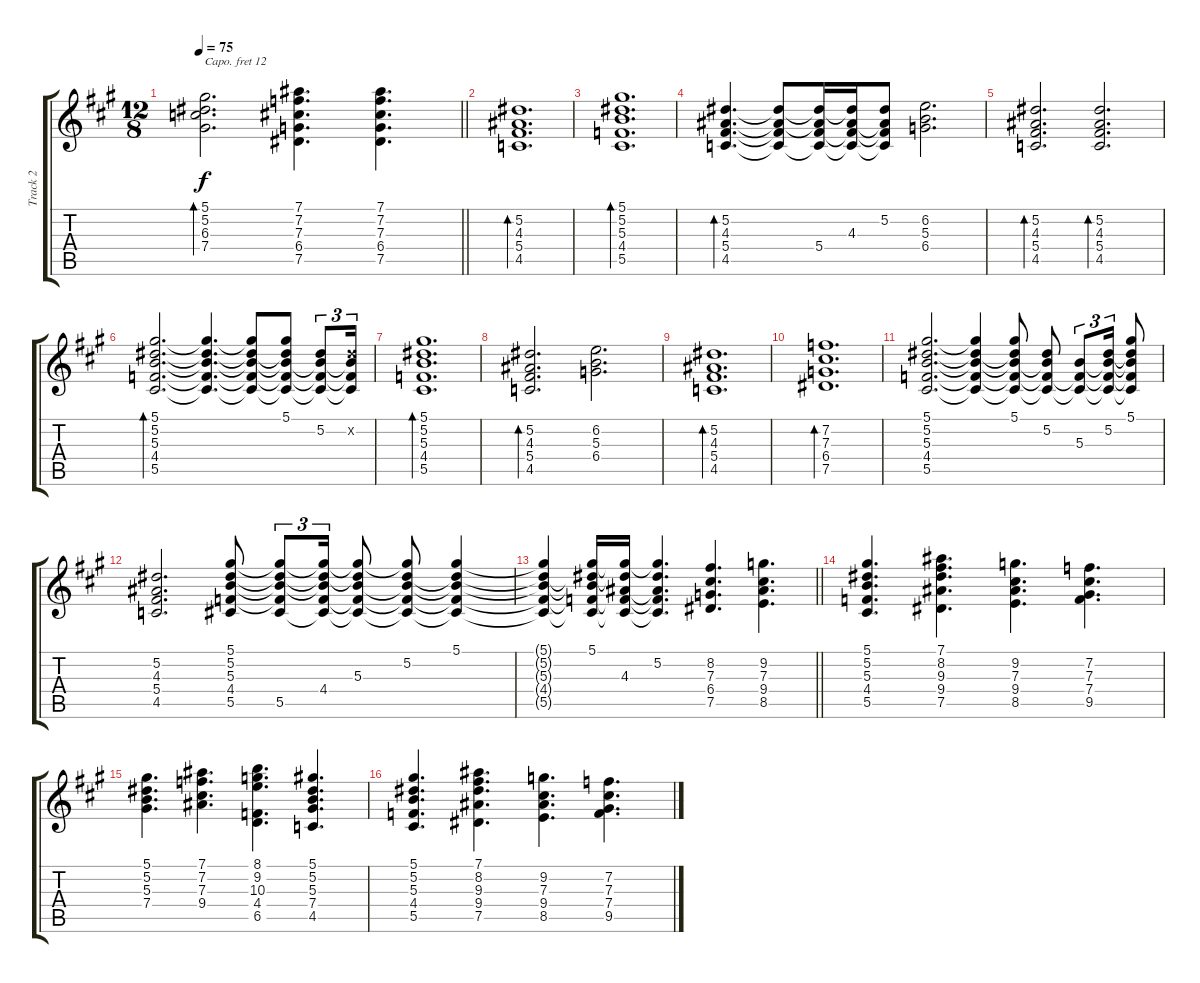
\track ("Track 2" "Track 2") {instrument rockorgan}
\staff {score tabs}
\capo 12
\tuning (Eb4 Bb3 Gb3 Db3 Ab2 Eb2) {hide}
\ts (12 8)
\tempo 75
\clef g2
\barLineRight lightlight
\ks a
(5.1 5.2 6.3 7.4).2{d bd 30 dy f} (7.1 7.2 7.3 6.4 7.5).4{d} (7.1 7.2 7.3 6.4 7.5).4{d} |
(5.2 4.3 5.4 4.5).1{d bd 60} |
(5.1 5.2 5.3 4.4 5.5).1{d bd 60} |
(5.2 4.3 5.4 4.5).4{d bd 60} (5.2{t} 4.3{t} 5.4{t} 4.5{t}).8 (5.2{t} 4.3{t} 5.4 4.5{t}).16 (5.2{t} 4.3 5.4{t} 4.5{t}).16 (5.2 4.3{t} 5.4{t} 4.5{t}).8 (6.2 5.3 6.4).2{d} |
(5.2 4.3 5.4 4.5).2{d bd 60} (5.2 4.3 5.4 4.5).2{d bd 60} |
(5.1 5.2 5.3 4.4 5.5).2{d bd 60} (5.1{t} 5.2{t} 5.3{t} 4.4{t} 5.5{t}).4{d} (5.1{t} 5.2{t} 5.3{t} 4.4{t} 5.5{t}).8 (5.1 5.2{t} 5.3{t} 4.4{t} 5.5{t}).8 (5.2 5.3{t} 4.4{t} 5.5{t}).8{tu (3 2)} (5.2{x} 5.3{t} 4.4{t} 5.5{t}).16{tu (3 2)} |
(5.1 5.2 5.3 4.4 5.5).1{d bd 60} |
(5.2 4.3 5.4 4.5).2{d bd 60} (6.2 5.3 6.4).2{d} |
(5.2 4.3 5.4 4.5).1{d bd 60} |
(7.2 7.3 6.4 7.5).1{d bd 60} |
(5.1 5.2 5.3 4.4 5.5).2{d} (5.1{t} 5.2{t} 5.3{t} 4.4{t} 5.5{t}).4 (5.1 5.2{t} 5.3{t} 4.4{t} 5.5{t}).8 (5.2 5.3{t} 4.4{t} 5.5{t}).8 (5.3 4.4{t} 5.5{t}).8{tu (3 2)} (5.2 5.3{t} 4.4{t} 5.5{t}).16{tu (3 2)} (5.1 5.2{t} 5.3{t} 4.4{t} 5.5{t}).8 |
(5.2 4.3 5.4 4.5).2{d} (5.1 5.2 5.3 4.4 5.5).8 (5.1{t} 5.2{t} 5.3{t} 4.4{t} 5.5).8{tu (3 2)} (5.1{t} 5.2{t} 5.3{t} 4.4 5.5{t}).16{tu (3 2)} (5.1{t} 5.2{t} 5.3 4.4{t} 5.5{t}).8 (5.1{t} 5.2 5.3{t} 4.4{t} 5.5{t}).8 (5.1 5.2{t} 5.3{t} 4.4{t} 5.5{t}).4 |
\barLineRight lightlight
(5.1{t} 5.2{t} 5.3{t} 4.4{t} 5.5{t}).4 (5.1 5.2{t} 5.3{t} 4.4{t} 5.5{t}).16 (5.1{t} 5.2{t} 4.3 4.4{t} 5.5{t}).16 (5.1{t} 5.2 4.3{t} 4.4{t} 5.5{t}).4{d} (8.2 7.3 6.4 7.5).4{d} (9.2 7.3 9.4 8.5).4{d} |
(5.1 5.2 5.3 4.4 5.5).4{d} (7.1 8.2 9.3 9.4 7.5).4{d} (9.2 7.3 9.4 8.5).4{d} (7.2 7.3 7.4 9.5).4{d} |
(5.1 5.2 5.3 7.4).4{d} (7.1 7.2 7.3 9.4).4{d} (8.1 9.2 10.3 4.4 6.5).4{d} (5.1 5.2 5.3 7.4 4.5).4{d} |
(5.1 5.2 5.3 4.4 5.5).4{d} (7.1 8.2 9.3 9.4 7.5).4{d} (9.2 7.3 9.4 8.5).4{d} (7.2 7.3 7.4 9.5).4{d}
